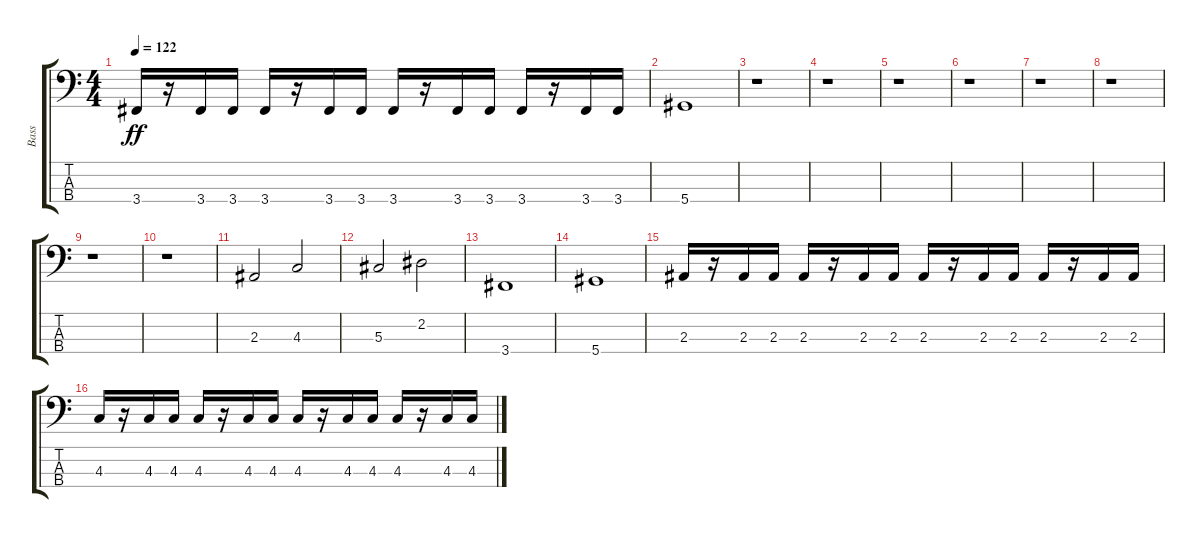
\track ("Bass" "Bass") {instrument electricbassfinger}
\staff {score tabs}
\tuning (Gb2 Db2 Ab1 Eb1) {hide}
\ts (4 4)
\tempo 122
\clef f4
\ks c
3.4.16{dy ff} r.16 3.4.16 3.4.16 3.4.16 r.16 3.4.16 3.4.16 3.4.16 r.16 3.4.16 3.4.16 3.4.16 r.16 3.4.16 3.4.16 |
5.4.1 |
r.1 |
r.1 |
r.1 |
r.1 |
r.1 |
r.1 |
r.1 |
r.1 |
2.3.2 4.3.2 |
5.3.2 2.2.2 |
3.4.1 |
5.4.1 |
2.3.16 r.16 2.3.16 2.3.16 2.3.16 r.16 2.3.16 2.3.16 2.3.16 r.16 2.3.16 2.3.16 2.3.16 r.16 2.3.16 2.3.16 |
4.3.16 r.16 4.3.16 4.3.16 4.3.16 r.16 4.3.16 4.3.16 4.3.16 r.16 4.3.16 4.3.16 4.3.16 r.16 4.3.16 4.3.16
